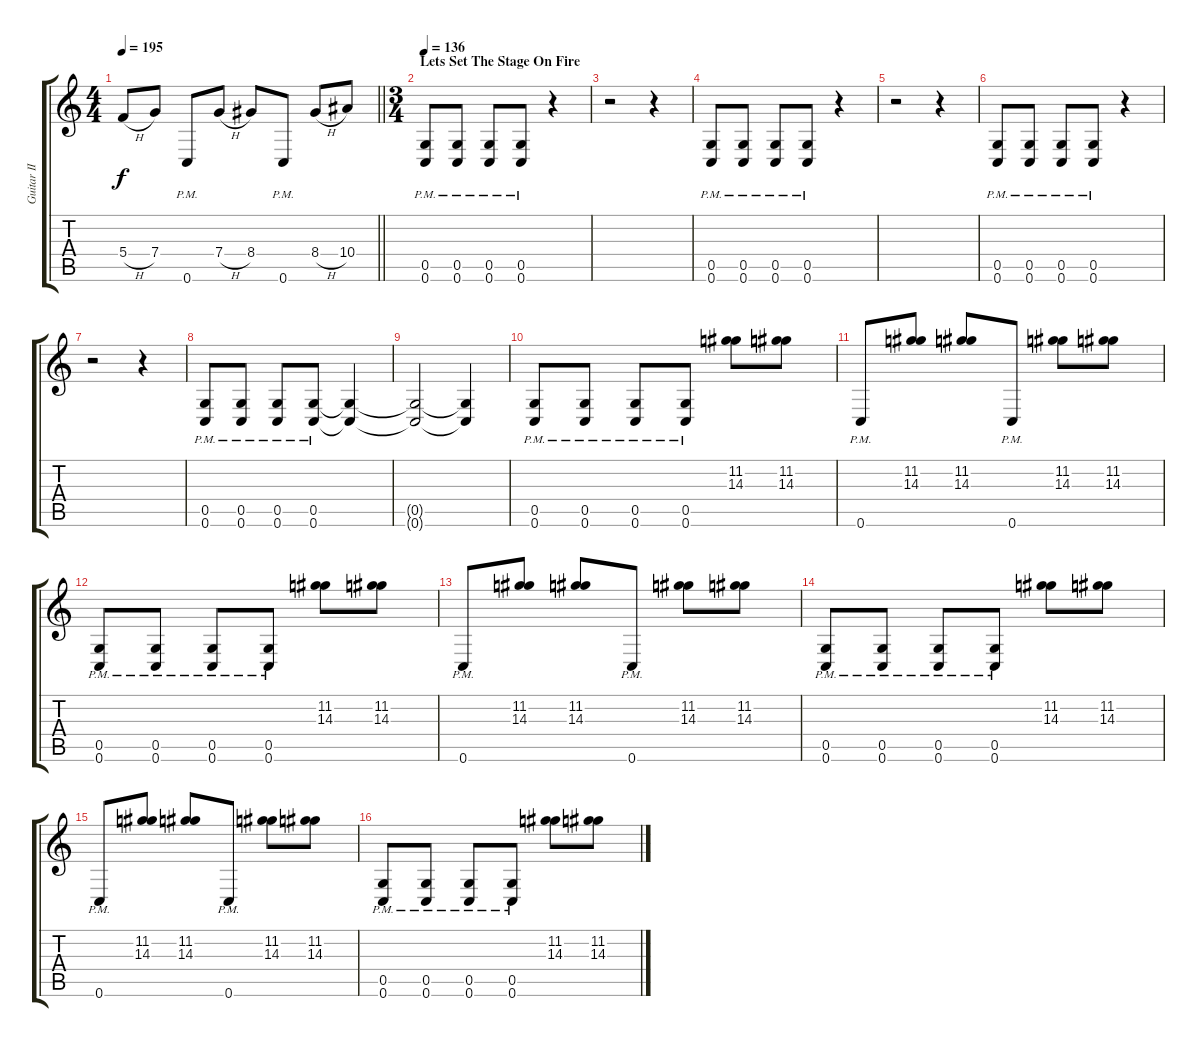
\track ("Guitar II" "Guitar II") {instrument distortionguitar}
\staff {score tabs}
\tuning (D4 A3 F3 C3 G2 C2) {hide}
\ts (4 4)
\tempo 195
\clef g2
\barLineRight lightlight
\ks c
5.4{h}.8{dy f} 7.4.8 0.6{pm}.8 7.4{h}.8 8.4.8 0.6{pm}.8 8.4{h}.8 10.4.8 |
\ts (3 4)
\section ("" "Lets Set The Stage On Fire")
\tempo 136
(0.5{pm} 0.6{pm}).8 (0.5{pm} 0.6{pm}).8 (0.5{pm} 0.6{pm}).8 (0.5{pm} 0.6{pm}).8 r.4 |
r.2 r.4 |
(0.5{pm} 0.6{pm}).8 (0.5{pm} 0.6{pm}).8 (0.5{pm} 0.6{pm}).8 (0.5{pm} 0.6{pm}).8 r.4 |
r.2 r.4 |
(0.5{pm} 0.6{pm}).8 (0.5{pm} 0.6{pm}).8 (0.5{pm} 0.6{pm}).8 (0.5{pm} 0.6{pm}).8 r.4 |
r.2 r.4 |
(0.5{pm} 0.6{pm}).8 (0.5{pm} 0.6{pm}).8 (0.5{pm} 0.6{pm}).8 (0.5{pm} 0.6{pm}).8 (0.5{t} 0.6{t}).4 |
(0.5{t} 0.6{t}).2 (0.5{t} 0.6{t}).4 |
(0.5{pm} 0.6{pm}).8 (0.5{pm} 0.6{pm}).8 (0.5{pm} 0.6{pm}).8 (0.5{pm} 0.6{pm}).8 (11.2 14.3).8 (11.2 14.3).8 |
0.6{pm}.8 (11.2 14.3).8 (11.2 14.3).8 0.6{pm}.8 (11.2 14.3).8 (11.2 14.3).8 |
(0.5{pm} 0.6{pm}).8 (0.5{pm} 0.6{pm}).8 (0.5{pm} 0.6{pm}).8 (0.5{pm} 0.6{pm}).8 (11.2 14.3).8 (11.2 14.3).8 |
0.6{pm}.8 (11.2 14.3).8 (11.2 14.3).8 0.6{pm}.8 (11.2 14.3).8 (11.2 14.3).8 |
(0.5{pm} 0.6{pm}).8 (0.5{pm} 0.6{pm}).8 (0.5{pm} 0.6{pm}).8 (0.5{pm} 0.6{pm}).8 (11.2 14.3).8 (11.2 14.3).8 |
0.6{pm}.8 (11.2 14.3).8 (11.2 14.3).8 0.6{pm}.8 (11.2 14.3).8 (11.2 14.3).8 |
(0.5{pm} 0.6{pm}).8 (0.5{pm} 0.6{pm}).8 (0.5{pm} 0.6{pm}).8 (0.5{pm} 0.6{pm}).8 (11.2 14.3).8 (11.2 14.3).8
